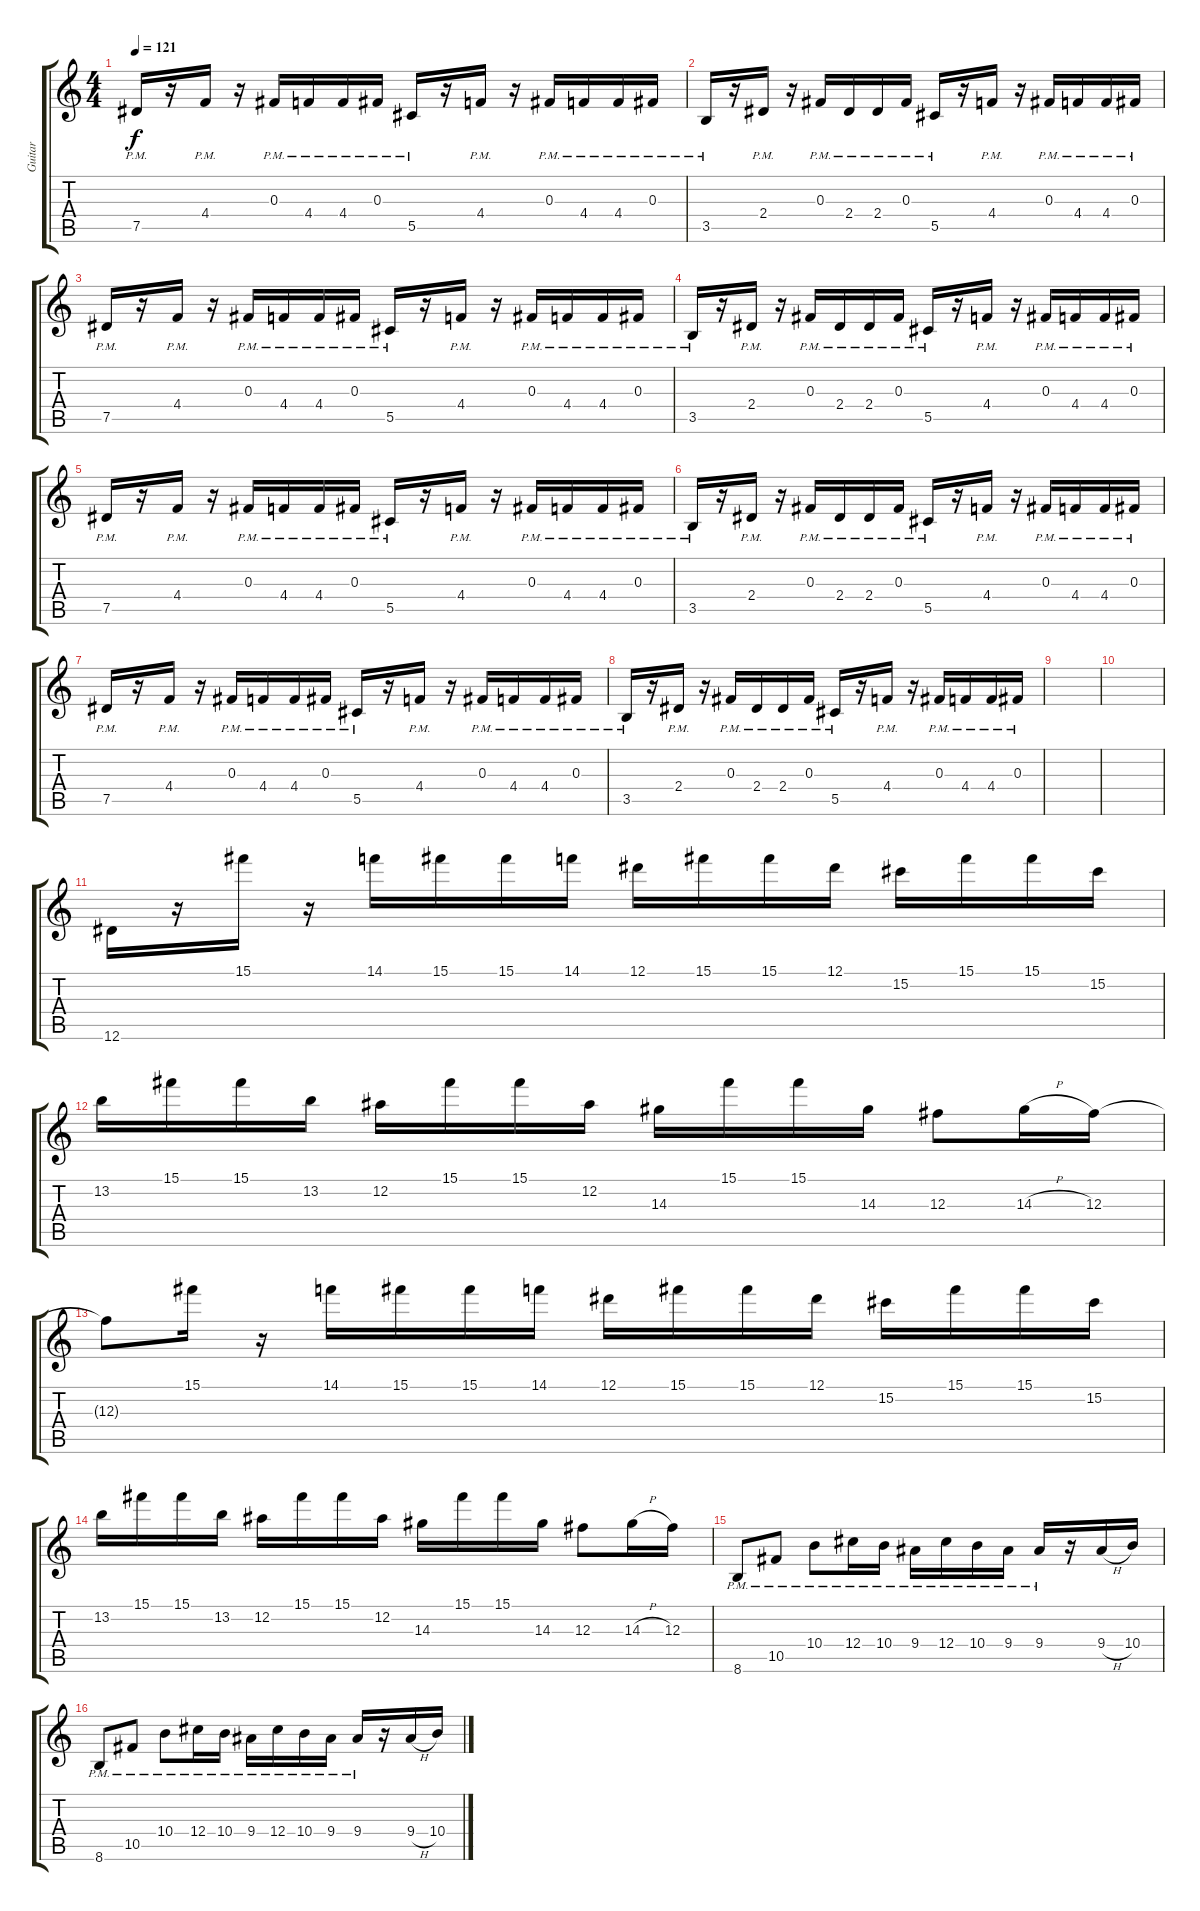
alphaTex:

\track ("Guitar" "Guitar") {instrument acousticguitarsteel}
\staff {score tabs}
\tuning (Eb4 Bb3 Gb3 Db3 Ab2 Eb2) {hide}
\ts (4 4)
\tempo 121
\clef g2
\ks c
7.5{pm}.16{dy f} r.16 4.4{pm}.16 r.16 0.3{pm}.16 4.4{pm}.16 4.4{pm}.16 0.3{pm}.16 5.5{pm}.16 r.16 4.4{pm}.16 r.16 0.3{pm}.16 4.4{pm}.16 4.4{pm}.16 0.3{pm}.16 |
3.5{pm}.16 r.16 2.4{pm}.16 r.16 0.3{pm}.16 2.4{pm}.16 2.4{pm}.16 0.3{pm}.16 5.5{pm}.16 r.16 4.4{pm}.16 r.16 0.3{pm}.16 4.4{pm}.16 4.4{pm}.16 0.3{pm}.16 |
7.5{pm}.16 r.16 4.4{pm}.16 r.16 0.3{pm}.16 4.4{pm}.16 4.4{pm}.16 0.3{pm}.16 5.5{pm}.16 r.16 4.4{pm}.16 r.16 0.3{pm}.16 4.4{pm}.16 4.4{pm}.16 0.3{pm}.16 |
3.5{pm}.16 r.16 2.4{pm}.16 r.16 0.3{pm}.16 2.4{pm}.16 2.4{pm}.16 0.3{pm}.16 5.5{pm}.16 r.16 4.4{pm}.16 r.16 0.3{pm}.16 4.4{pm}.16 4.4{pm}.16 0.3{pm}.16 |
7.5{pm}.16 r.16 4.4{pm}.16 r.16 0.3{pm}.16 4.4{pm}.16 4.4{pm}.16 0.3{pm}.16 5.5{pm}.16 r.16 4.4{pm}.16 r.16 0.3{pm}.16 4.4{pm}.16 4.4{pm}.16 0.3{pm}.16 |
3.5{pm}.16 r.16 2.4{pm}.16 r.16 0.3{pm}.16 2.4{pm}.16 2.4{pm}.16 0.3{pm}.16 5.5{pm}.16 r.16 4.4{pm}.16 r.16 0.3{pm}.16 4.4{pm}.16 4.4{pm}.16 0.3{pm}.16 |
7.5{pm}.16 r.16 4.4{pm}.16 r.16 0.3{pm}.16 4.4{pm}.16 4.4{pm}.16 0.3{pm}.16 5.5{pm}.16 r.16 4.4{pm}.16 r.16 0.3{pm}.16 4.4{pm}.16 4.4{pm}.16 0.3{pm}.16 |
3.5{pm}.16 r.16 2.4{pm}.16 r.16 0.3{pm}.16 2.4{pm}.16 2.4{pm}.16 0.3{pm}.16 5.5{pm}.16 r.16 4.4{pm}.16 r.16 0.3{pm}.16 4.4{pm}.16 4.4{pm}.16 0.3{pm}.16 |
|
|
12.6.16 r.16 15.1.16 r.16 14.1.16 15.1.16 15.1.16 14.1.16 12.1.16 15.1.16 15.1.16 12.1.16 15.2.16 15.1.16 15.1.16 15.2.16 |
13.2.16 15.1.16 15.1.16 13.2.16 12.2.16 15.1.16 15.1.16 12.2.16 14.3.16 15.1.16 15.1.16 14.3.16 12.3.8 14.3{h}.16 12.3.16 |
12.3{t}.8 15.1.16 r.16 14.1.16 15.1.16 15.1.16 14.1.16 12.1.16 15.1.16 15.1.16 12.1.16 15.2.16 15.1.16 15.1.16 15.2.16 |
13.2.16 15.1.16 15.1.16 13.2.16 12.2.16 15.1.16 15.1.16 12.2.16 14.3.16 15.1.16 15.1.16 14.3.16 12.3.8 14.3{h}.16 12.3.16 |
8.6{pm}.8 10.5{pm}.8 10.4{pm}.8 12.4{pm}.16 10.4{pm}.16 9.4{pm}.16 12.4{pm}.16 10.4{pm}.16 9.4{pm}.16 9.4{pm}.16 r.16 9.4{h}.16 10.4.16 |
8.6{pm}.8 10.5{pm}.8 10.4{pm}.8 12.4{pm}.16 10.4{pm}.16 9.4{pm}.16 12.4{pm}.16 10.4{pm}.16 9.4{pm}.16 9.4{pm}.16 r.16 9.4{h}.16 10.4.16
